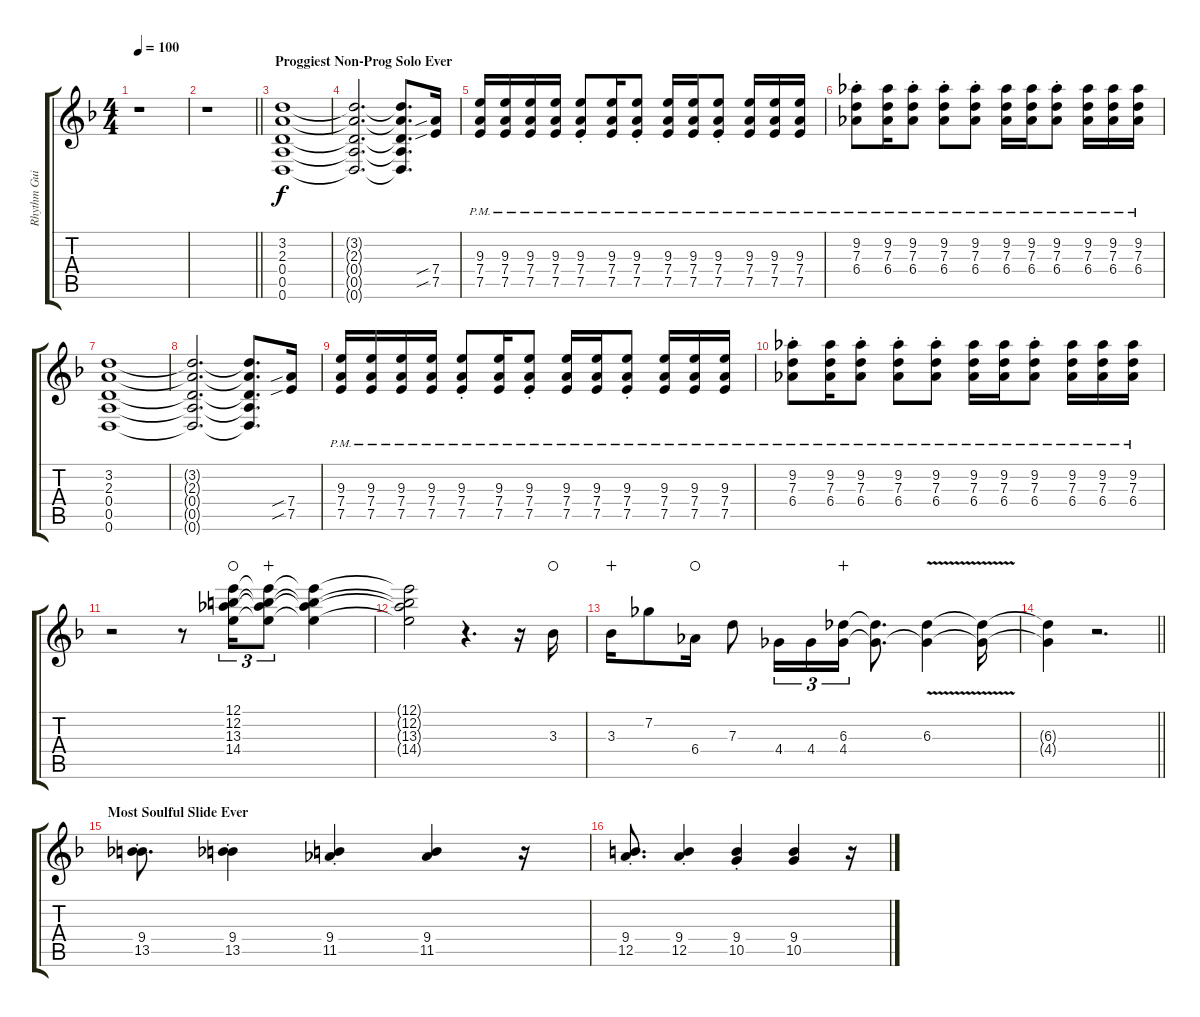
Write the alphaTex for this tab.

\track ("Rhythm Guitar" "Rhythm Gui") {instrument overdrivenguitar}
\staff {score tabs}
\tuning (E4 B3 G3 D3 A2 D2) {hide}
\ts (4 4)
\tempo 100
\clef g2
\ks dminor
r.1{dy f} |
\barLineRight lightlight
r.1 |
\section ("" "Proggiest Non-Prog Solo Ever")
(3.2 2.3 0.4 0.5 0.6).1{volume 12 balance 8} |
(3.2{t} 2.3{t} 0.4{t} 0.5{t} 0.6{t}).2{d} (3.2{t} 2.3{t} 0.4{t} 0.5{t} 0.6{t}).8{d} (7.4{sib} 7.5{sib}).16 |
(9.3{pm} 7.4{pm} 7.5{pm}).16 (9.3{pm} 7.4{pm} 7.5{pm}).16 (9.3{pm} 7.4{pm} 7.5{pm}).16 (9.3{pm} 7.4{pm} 7.5{pm}).16 (9.3{pm st} 7.4{pm} 7.5{pm}).8 (9.3{pm} 7.4{pm} 7.5{pm}).16 (9.3{pm st} 7.4{pm} 7.5{pm}).8 (9.3{pm} 7.4{pm} 7.5{pm}).16 (9.3{pm} 7.4{pm} 7.5{pm}).16 (9.3{pm st} 7.4{pm} 7.5{pm}).8 (9.3{pm} 7.4{pm} 7.5{pm}).16 (9.3{pm} 7.4{pm} 7.5{pm}).16 (9.3{pm} 7.4{pm} 7.5{pm}).16 |
(9.2{pm} 7.3{pm st} 6.4{pm}).8 (9.2{pm} 7.3{pm} 6.4{pm}).16 (9.2{pm} 7.3{pm st} 6.4{pm}).8 (9.2{pm} 7.3{pm st} 6.4{pm}).8 (9.2{pm} 7.3{pm st} 6.4{pm}).8 (9.2{pm} 7.3{pm} 6.4{pm}).16 (9.2{pm} 7.3{pm} 6.4{pm}).16 (9.2{pm} 7.3{pm st} 6.4{pm}).8 (9.2{pm} 7.3{pm} 6.4{pm}).16 (9.2{pm} 7.3{pm} 6.4{pm}).16 (9.2{pm} 7.3{pm} 6.4{pm}).16 |
(3.2 2.3 0.4 0.5 0.6).1 |
(3.2{t} 2.3{t} 0.4{t} 0.5{t} 0.6{t}).2{d} (3.2{t} 2.3{t} 0.4{t} 0.5{t} 0.6{t}).8{d} (7.4{sib} 7.5{sib}).16 |
(9.3{pm} 7.4{pm} 7.5{pm}).16 (9.3{pm} 7.4{pm} 7.5{pm}).16 (9.3{pm} 7.4{pm} 7.5{pm}).16 (9.3{pm} 7.4{pm} 7.5{pm}).16 (9.3{pm st} 7.4{pm} 7.5{pm}).8 (9.3{pm} 7.4{pm} 7.5{pm}).16 (9.3{pm st} 7.4{pm} 7.5{pm}).8 (9.3{pm} 7.4{pm} 7.5{pm}).16 (9.3{pm} 7.4{pm} 7.5{pm}).16 (9.3{pm st} 7.4{pm} 7.5{pm}).8 (9.3{pm} 7.4{pm} 7.5{pm}).16 (9.3{pm} 7.4{pm} 7.5{pm}).16 (9.3{pm} 7.4{pm} 7.5{pm}).16 |
(9.2{pm} 7.3{pm st} 6.4{pm}).8 (9.2{pm} 7.3{pm} 6.4{pm}).16 (9.2{pm} 7.3{pm st} 6.4{pm}).8 (9.2{pm} 7.3{pm st} 6.4{pm}).8 (9.2{pm} 7.3{pm st} 6.4{pm}).8 (9.2{pm} 7.3{pm} 6.4{pm}).16 (9.2{pm} 7.3{pm} 6.4{pm}).16 (9.2{pm} 7.3{pm st} 6.4{pm}).8 (9.2{pm} 7.3{pm} 6.4{pm}).16 (9.2{pm} 7.3{pm} 6.4{pm}).16 (9.2{pm} 7.3{pm} 6.4{pm}).16 |
r.2 r.8 (12.1 12.2 13.3 14.4).16{tu (3 2) waho} (12.1{t} 12.2{t} 13.3{t} 14.4{t}).8{tu (3 2) wahc} (12.1{t} 12.2{t} 13.3{t} 14.4{t}).4 |
(12.1{t} 12.2{t} 13.3{t} 14.4{t}).2 r.4{d} r.16 3.3.16{waho} |
3.3.16{wahc} 7.2.8 6.4.16{waho} 7.3.8 4.4.16{tu (3 2)} 4.4.16{tu (3 2)} (6.3 4.4).16{tu (3 2) wahc} (6.3{t} 4.4{t}).8{d} (6.3{v} 4.4{t}).4 (6.3{t} 4.4{t}).16 |
\barLineRight lightlight
(6.3{t} 4.4{t}).4 r.2{d} |
\section ("" "Most Soulful Slide Ever")
(9.4{st} 13.5{st}).8{d volume 14 instrument electricguitarjazz} (9.4{st} 13.5{st}).4 (9.4{st} 11.5{st}).4 (9.4 11.5).4 r.16 |
(9.4{st} 12.5{st}).8{d} (9.4{st} 12.5{st}).4 (9.4{st} 10.5{st}).4 (9.4 10.5).4 r.16
